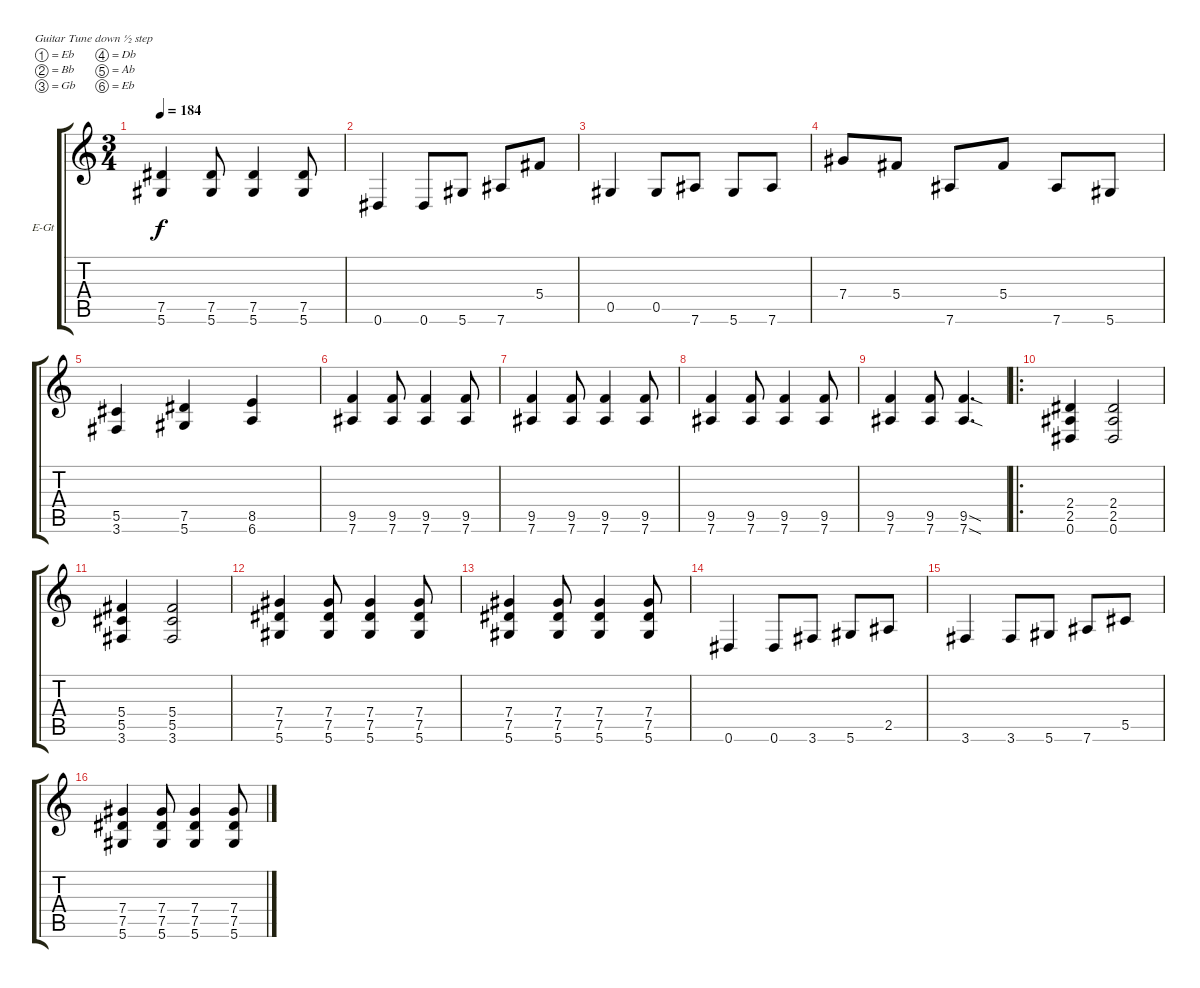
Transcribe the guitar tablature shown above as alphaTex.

\bracketExtendMode groupsimilarinstruments
\firstSystemTrackNameOrientation horizontal
\otherSystemsTrackNameOrientation horizontal
\track ("Singer" "E-Gt") {instrument distortionguitar}
\staff {score tabs}
\tuning (Eb4 Bb3 Gb3 Db3 Ab2 Eb2)
\ts (3 4)
\tempo 184
\clef g2
\ks c
(7.5 5.6).4{dy f} (7.5 5.6).8 (7.5 5.6).4 (7.5 5.6).8 |
0.6.4 0.6.8 5.6.8 7.6.8 5.4.8 |
0.5.4 0.5.8 7.6.8 5.6.8 7.6.8 |
7.4.8 5.4.8 7.6.8 5.4.8 7.6.8 5.6.8 |
(5.5 3.6).4 (7.5 5.6).4 (8.5 6.6).4 |
(9.5 7.6).4 (9.5 7.6).8 (9.5 7.6).4 (9.5 7.6).8 |
(9.5 7.6).4 (9.5 7.6).8 (9.5 7.6).4 (9.5 7.6).8 |
(9.5 7.6).4 (9.5 7.6).8 (9.5 7.6).4 (9.5 7.6).8 |
(9.5 7.6).4 (9.5 7.6).8 (9.5{sod} 7.6{sod}).4{d} |
\ro
(2.4 2.5 0.6).4 (2.4 2.5 0.6).2 |
(5.4 5.5 3.6).4 (5.4 5.5 3.6).2 |
(7.4 7.5 5.6).4 (7.4 7.5 5.6).8 (7.4 7.5 5.6).4 (7.4 7.5 5.6).8 |
(7.4 7.5 5.6).4 (7.4 7.5 5.6).8 (7.4 7.5 5.6).4 (7.4 7.5 5.6).8 |
0.6.4 0.6.8 3.6.8 5.6.8 2.5.8 |
3.6.4 3.6.8 5.6.8 7.6.8 5.5.8 |
(7.4 7.5 5.6).4 (7.4 7.5 5.6).8 (7.4 7.5 5.6).4 (7.4 7.5 5.6).8
